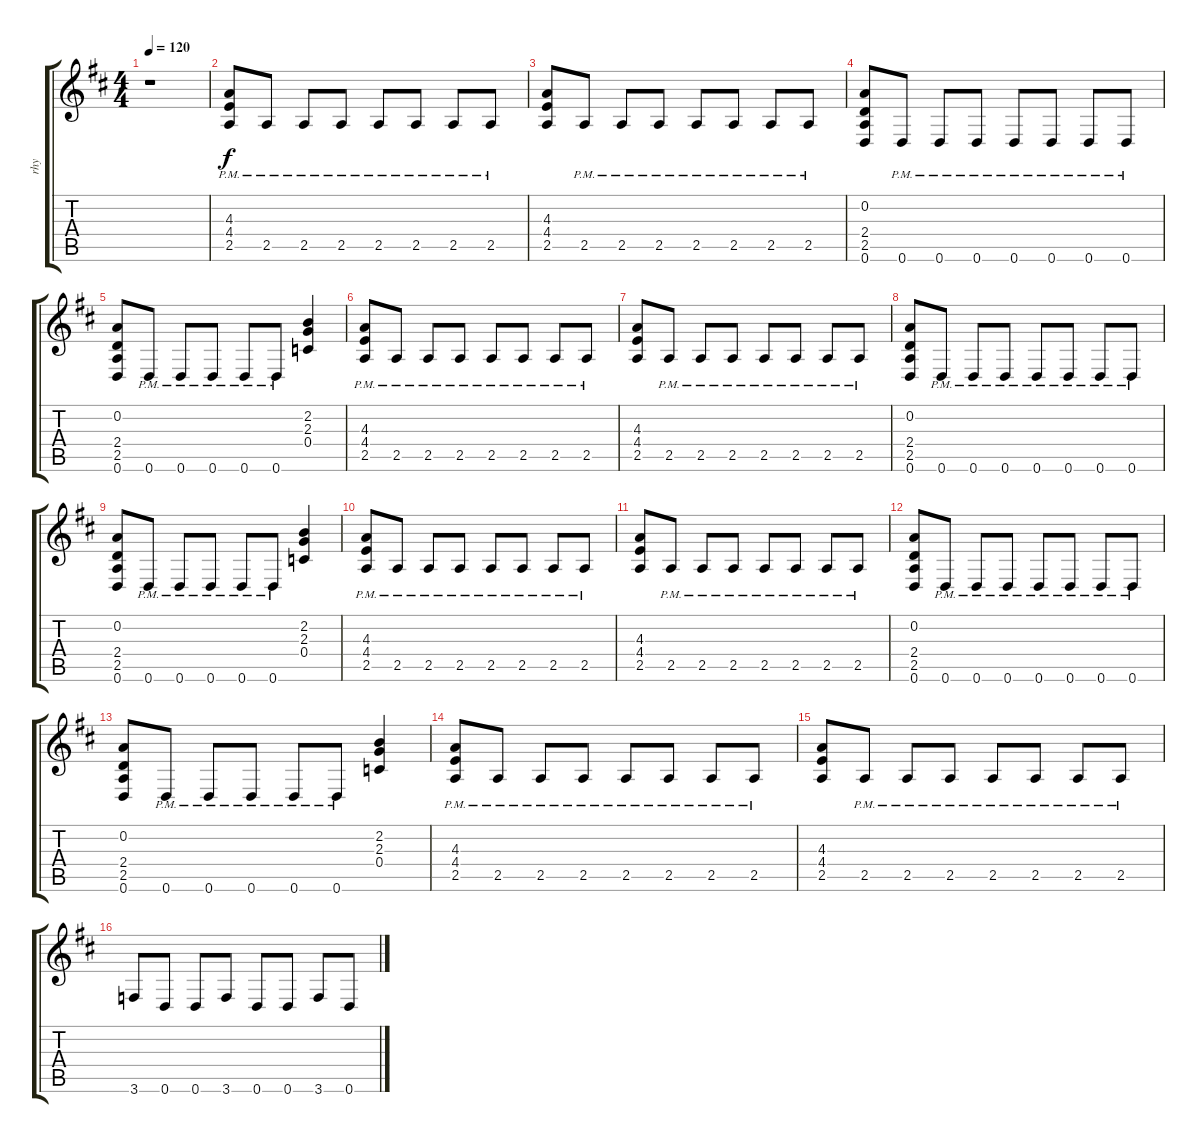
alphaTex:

\track ("rhy" "rhy") {instrument distortionguitar}
\staff {score tabs}
\tuning (D4 A3 F3 C3 G2 D2) {hide}
\ts (4 4)
\tempo 120
\clef g2
\ks d
r.1{dy f} |
(4.3 4.4 2.5{pm}).8 2.5{pm}.8 2.5{pm}.8 2.5{pm}.8 2.5{pm}.8 2.5{pm}.8 2.5{pm}.8 2.5{pm}.8 |
(4.3 4.4 2.5).8 2.5{pm}.8 2.5{pm}.8 2.5{pm}.8 2.5{pm}.8 2.5{pm}.8 2.5{pm}.8 2.5{pm}.8 |
(0.2 2.4 2.5 0.6).8 0.6{pm}.8 0.6{pm}.8 0.6{pm}.8 0.6{pm}.8 0.6{pm}.8 0.6{pm}.8 0.6{pm}.8 |
(0.2 2.4 2.5 0.6).8 0.6{pm}.8 0.6{pm}.8 0.6{pm}.8 0.6{pm}.8 0.6{pm}.8 (2.2 2.3 0.4).4 |
(4.3 4.4 2.5{pm}).8 2.5{pm}.8 2.5{pm}.8 2.5{pm}.8 2.5{pm}.8 2.5{pm}.8 2.5{pm}.8 2.5{pm}.8 |
(4.3 4.4 2.5).8 2.5{pm}.8 2.5{pm}.8 2.5{pm}.8 2.5{pm}.8 2.5{pm}.8 2.5{pm}.8 2.5{pm}.8 |
(0.2 2.4 2.5 0.6).8 0.6{pm}.8 0.6{pm}.8 0.6{pm}.8 0.6{pm}.8 0.6{pm}.8 0.6{pm}.8 0.6{pm}.8 |
(0.2 2.4 2.5 0.6).8 0.6{pm}.8 0.6{pm}.8 0.6{pm}.8 0.6{pm}.8 0.6{pm}.8 (2.2 2.3 0.4).4 |
(4.3 4.4 2.5{pm}).8 2.5{pm}.8 2.5{pm}.8 2.5{pm}.8 2.5{pm}.8 2.5{pm}.8 2.5{pm}.8 2.5{pm}.8 |
(4.3 4.4 2.5).8 2.5{pm}.8 2.5{pm}.8 2.5{pm}.8 2.5{pm}.8 2.5{pm}.8 2.5{pm}.8 2.5{pm}.8 |
(0.2 2.4 2.5 0.6).8 0.6{pm}.8 0.6{pm}.8 0.6{pm}.8 0.6{pm}.8 0.6{pm}.8 0.6{pm}.8 0.6{pm}.8 |
(0.2 2.4 2.5 0.6).8 0.6{pm}.8 0.6{pm}.8 0.6{pm}.8 0.6{pm}.8 0.6{pm}.8 (2.2 2.3 0.4).4 |
(4.3 4.4 2.5{pm}).8 2.5{pm}.8 2.5{pm}.8 2.5{pm}.8 2.5{pm}.8 2.5{pm}.8 2.5{pm}.8 2.5{pm}.8 |
(4.3 4.4 2.5).8 2.5{pm}.8 2.5{pm}.8 2.5{pm}.8 2.5{pm}.8 2.5{pm}.8 2.5{pm}.8 2.5{pm}.8 |
3.6.8 0.6.8 0.6.8 3.6.8 0.6.8 0.6.8 3.6.8 0.6.8
